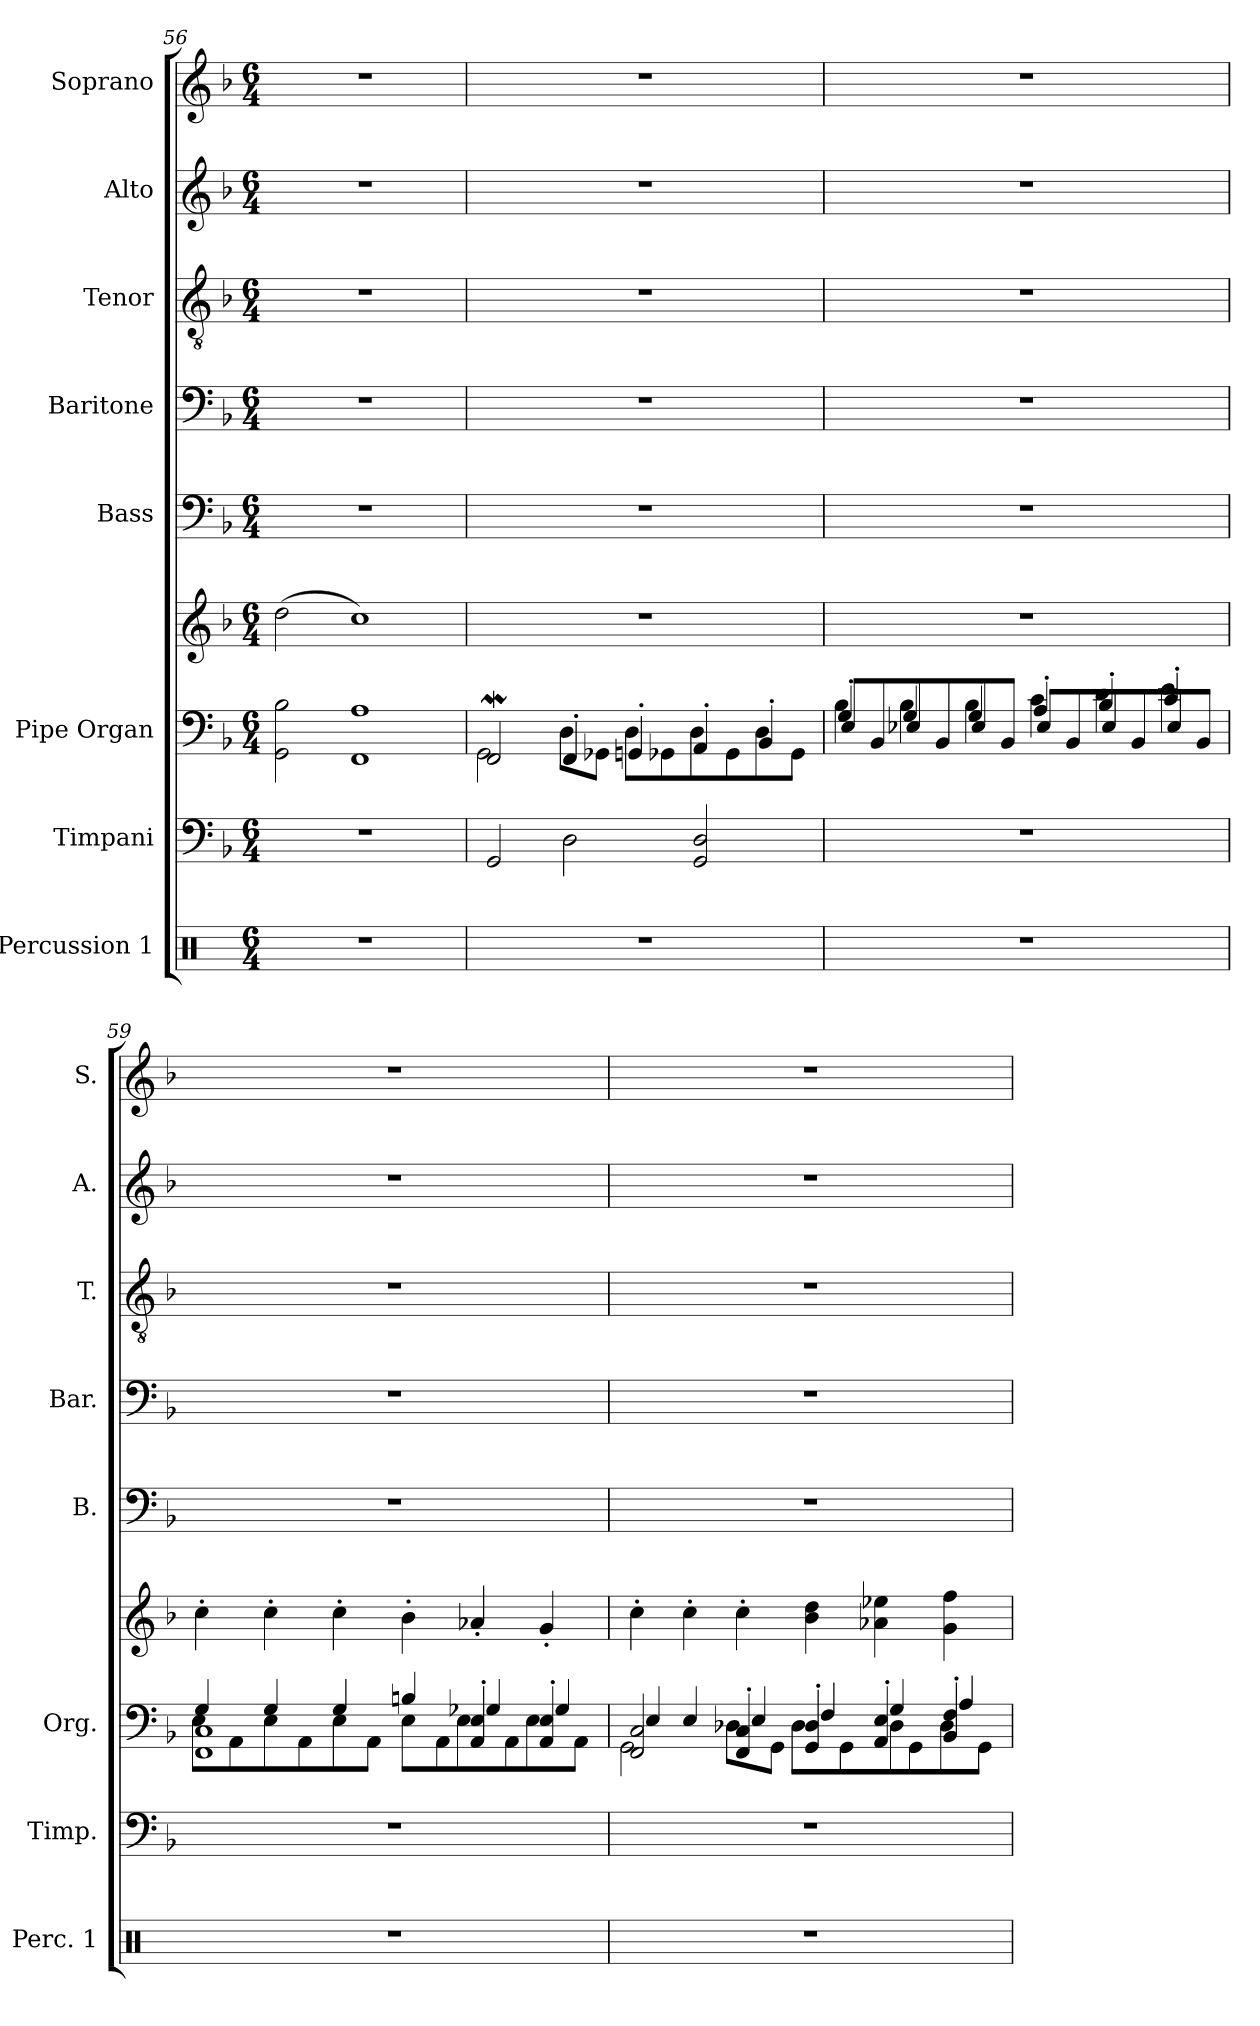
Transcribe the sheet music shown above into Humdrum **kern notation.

**kern	**kern	**kern	**kern	**kern	**kern	**kern	**kern	**kern
*part8	*part7	*part6	*part6	*part5	*part4	*part3	*part2	*part1
*staff9	*staff8	*staff7	*staff6	*staff5	*staff4	*staff3	*staff2	*staff1
*I"Percussion 1	*I"Timpani	*I"Pipe Organ	*	*I"Bass	*I"Baritone	*I"Tenor	*I"Alto	*I"Soprano
*I'Perc. 1	*I'Timp.	*I'Org.	*	*I'B.	*I'Bar.	*I'T.	*I'A.	*I'S.
*clefX	*clefF4	*clefF4	*clefG2	*clefF4	*clefF4	*clefGv2	*clefG2	*clefG2
*k[]	*k[b-]	*k[b-]	*k[b-]	*k[b-]	*k[b-]	*k[b-]	*k[b-]	*k[b-]
*M6/4	*M6/4	*M6/4	*M6/4	*M6/4	*M6/4	*M6/4	*M6/4	*M6/4
=56	=56	=56	=56	=56	=56	=56	=56	=56
1.r	1.r	2GG\ 2B-\	(2dd\	1.r	1.r	1.r	1.r	1.r
.	.	1FF 1A	1ccZ)	.	.	.	.	.
=57	=57	=57	=57	=57	=57	=57	=57	=57
*	*	*^	*	*	*	*	*	*
1.r	2GG/	2FFw/	2GG\	1.r	1.r	1.r	1.r	1.r	1.r
.	2D\	4FF'/	8D\L	.	.	.	.	.	.
.	.	.	8GG-X\J	.	.	.	.	.	.
.	.	4GGn'/	8D\L	.	.	.	.	.	.
.	.	.	8GG-X\	.	.	.	.	.	.
.	2GG/ 2D/	4AA'/	8D\	.	.	.	.	.	.
.	.	.	8GG-\	.	.	.	.	.	.
.	.	4BB-'/	8D\	.	.	.	.	.	.
.	.	.	8GG-\J	.	.	.	.	.	.
=58	=58	=58	=58	=58	=58	=58	=58	=58	=58
*	*	*	*^	*	*	*	*	*	*
1.r	1.r	4G'/	4B-\	8E/L	1.r	1.r	1.r	1.r	1.r	1.r
.	.	.	.	8BB-/	.	.	.	.	.	.
.	.	4G'/	4B-\	8E-X/	.	.	.	.	.	.
.	.	.	.	8BB-/	.	.	.	.	.	.
.	.	4G'/	4B-\	8E-/	.	.	.	.	.	.
.	.	.	.	8BB-/J	.	.	.	.	.	.
.	.	4A'/	4c\	8E-/L	.	.	.	.	.	.
.	.	.	.	8BB-/	.	.	.	.	.	.
.	.	4B-'/	4d\	8E-/	.	.	.	.	.	.
.	.	.	.	8BB-/	.	.	.	.	.	.
.	.	4c'/	4e\	8E-/	.	.	.	.	.	.
.	.	.	.	8BB-/J	.	.	.	.	.	.
!!LO:PB:g=z
=59	=59	=59	=59	=59	=59	=59	=59	=59	=59	=59
1.r	1.r	1FF 1C	8E\L	4G/	4cc'\	1.r	1.r	1.r	1.r	1.r
.	.	.	8AA\	.	.	.	.	.	.	.
.	.	.	8E\	4G/	4cc'\	.	.	.	.	.
.	.	.	8AA\	.	.	.	.	.	.	.
.	.	.	8E\	4G/	4cc'\	.	.	.	.	.
.	.	.	8AA\J	.	.	.	.	.	.	.
.	.	.	8E\L	4Bn/	4b-'\	.	.	.	.	.
.	.	.	8AA\	.	.	.	.	.	.	.
.	.	4AA/' 4E/'	8E\	4G-X/	4a-X'/	.	.	.	.	.
.	.	.	8AA\	.	.	.	.	.	.	.
.	.	4AA/' 4E/'	8E\	4G-/	4g'/	.	.	.	.	.
.	.	.	8AA\J	.	.	.	.	.	.	.
=60	=60	=60	=60	=60	=60	=60	=60	=60	=60	=60
1.r	1.r	2FF/ 2C/	2GG\	4E/	4cc'\	1.r	1.r	1.r	1.r	1.r
.	.	.	.	4E/	4cc'\	.	.	.	.	.
.	.	4FF/' 4C/'	8D-X\L	4E/	4cc'\	.	.	.	.	.
.	.	.	8GG\J	.	.	.	.	.	.	.
.	.	4GG/' 4D-/'	8D-\L	4F/	4b-\ 4dd\	.	.	.	.	.
.	.	.	8GG\	.	.	.	.	.	.	.
.	.	4AA/' 4E/'	8D-\	4G/	4a-X\ 4ee-X\	.	.	.	.	.
.	.	.	8GG\	.	.	.	.	.	.	.
.	.	4BB-/' 4F/'	8D-\	4A/	4g\ 4ff\	.	.	.	.	.
.	.	.	8GG\J	.	.	.	.	.	.	.
*	*	*v	*v	*v	*	*	*	*	*	*
=	=	=	=	=	=	=	=	=
*-	*-	*-	*-	*-	*-	*-	*-	*-
